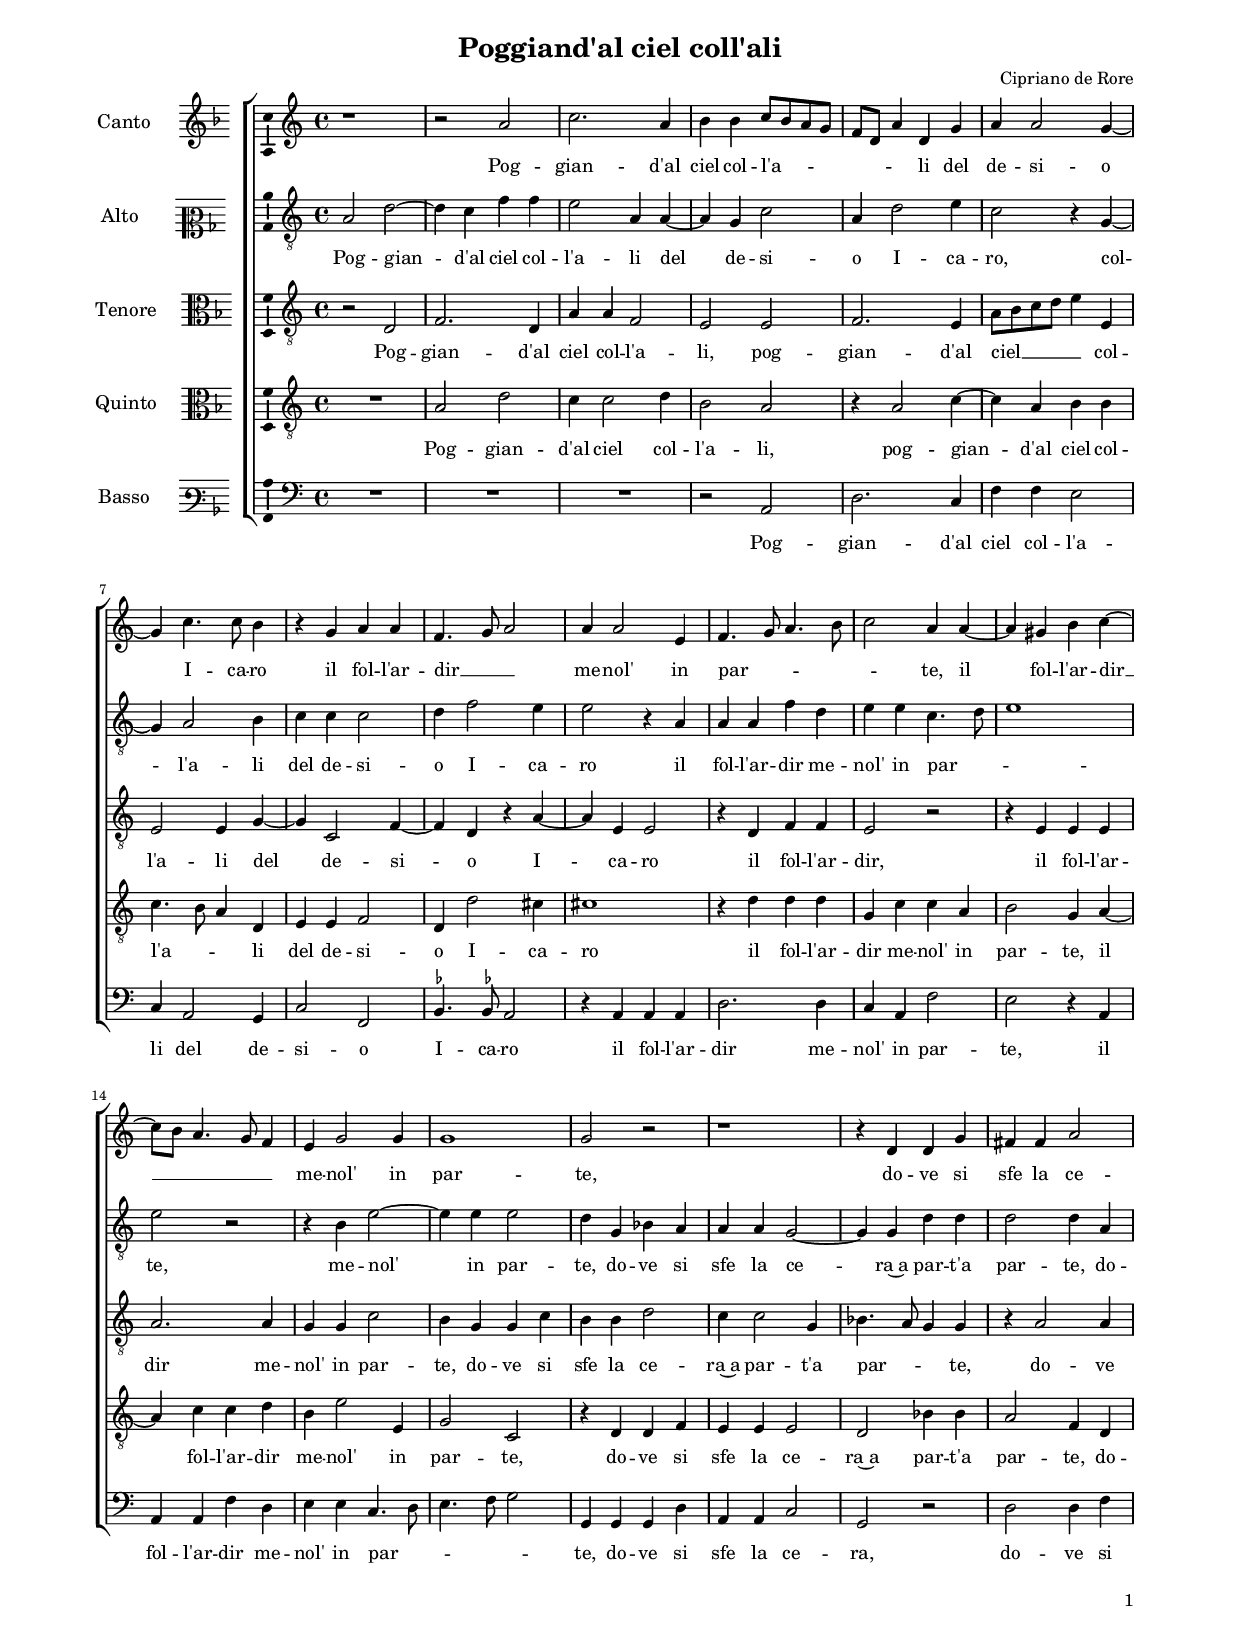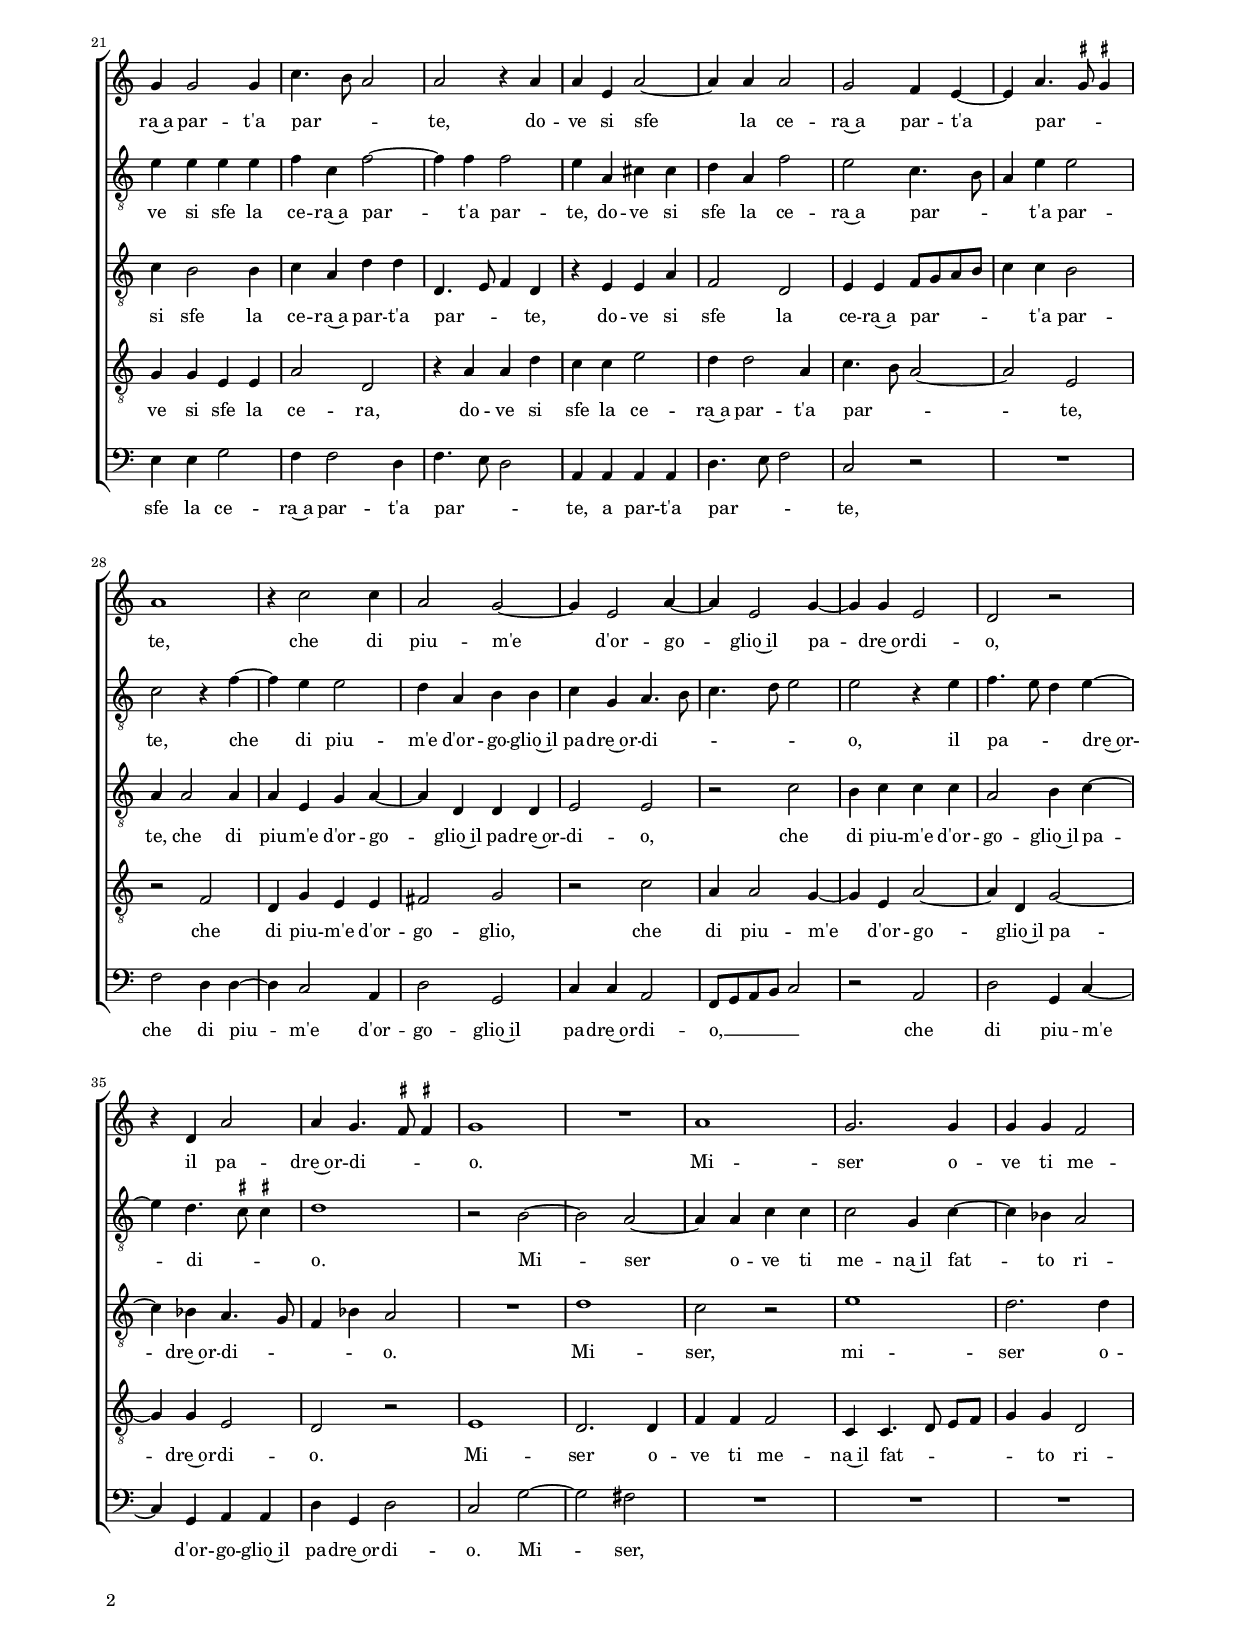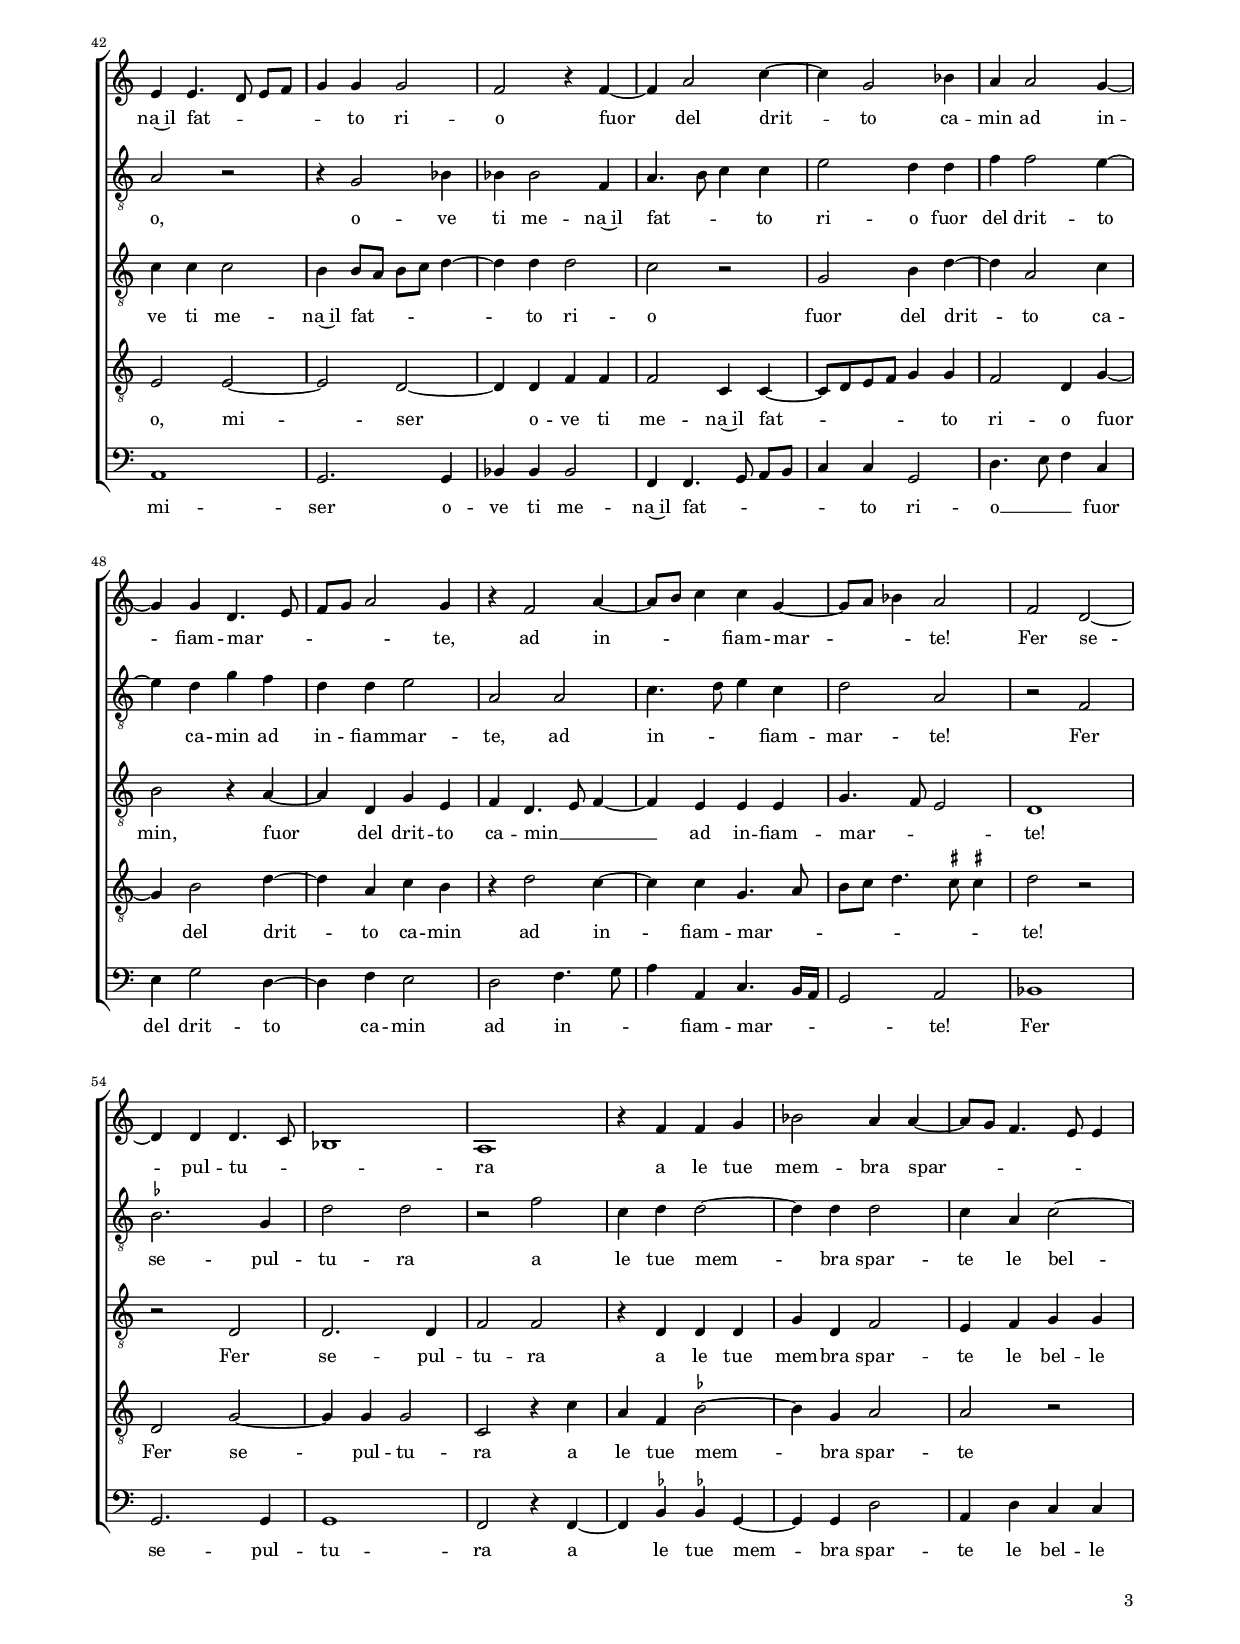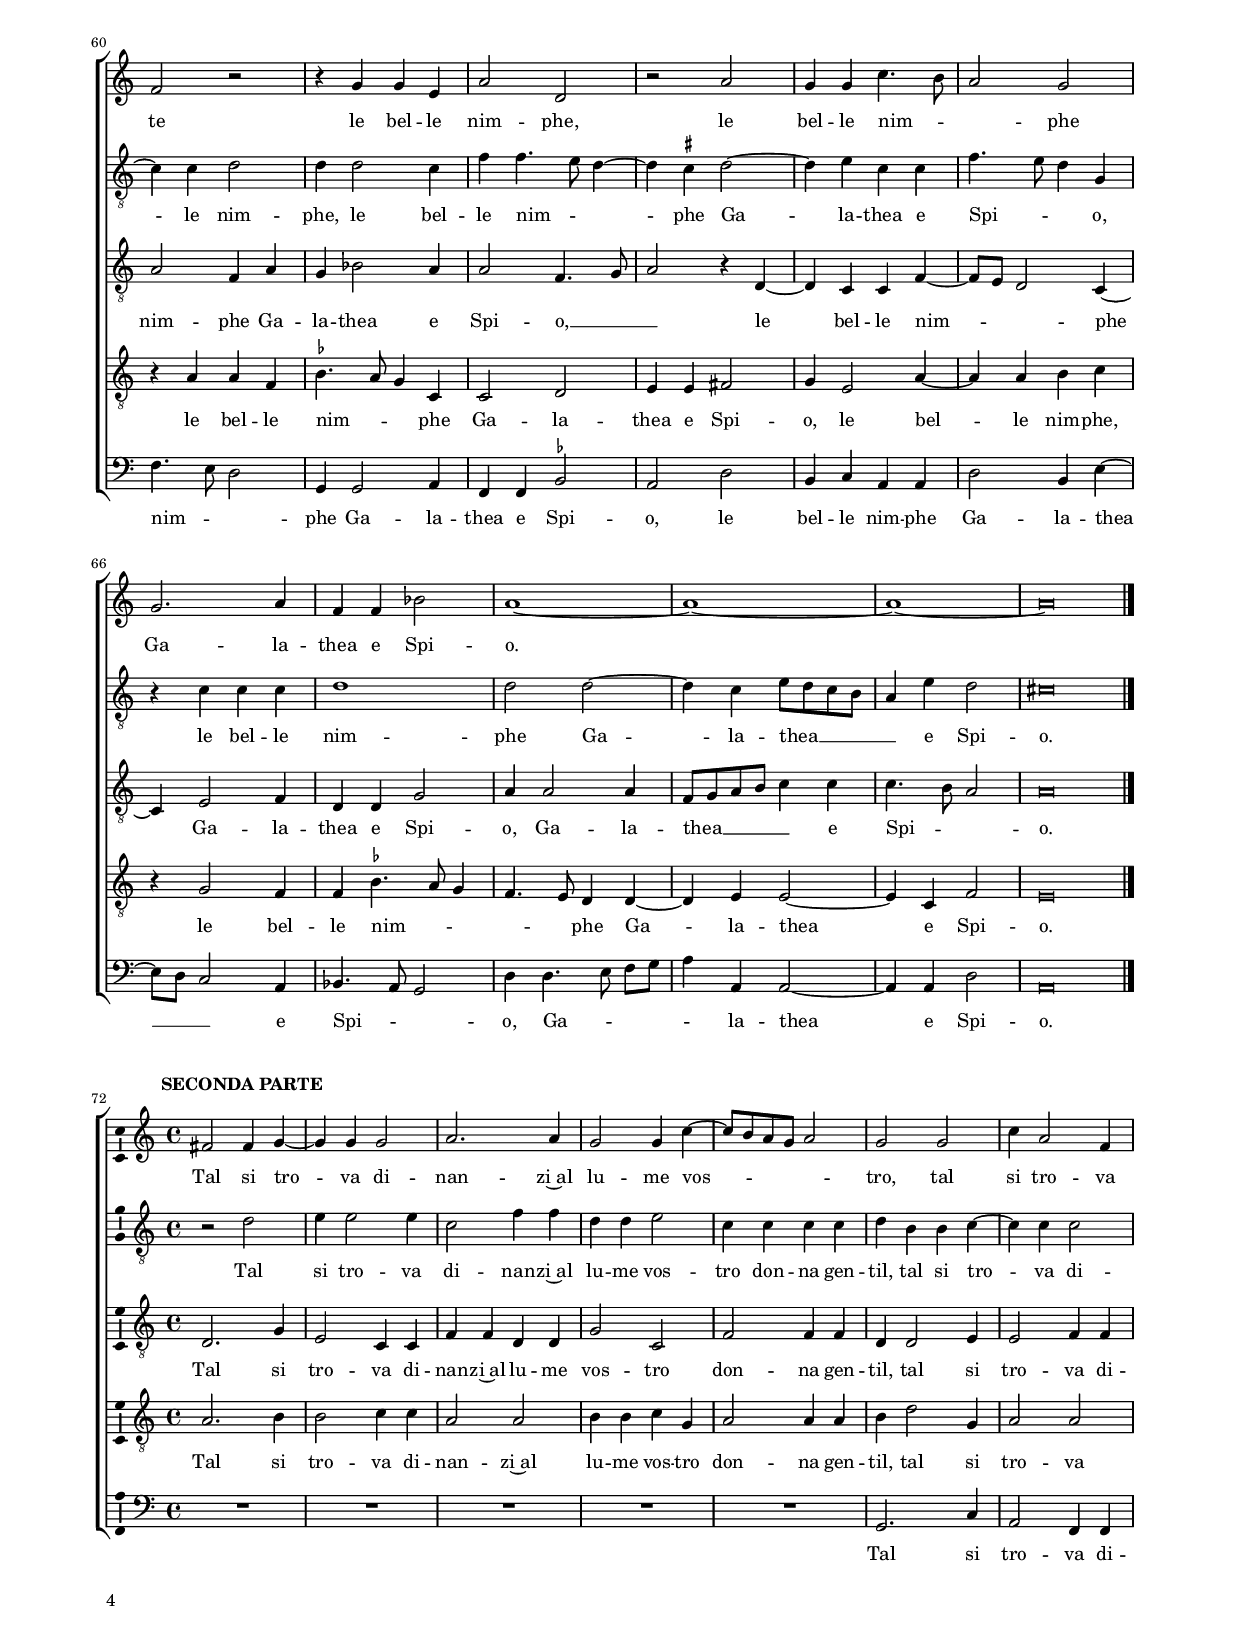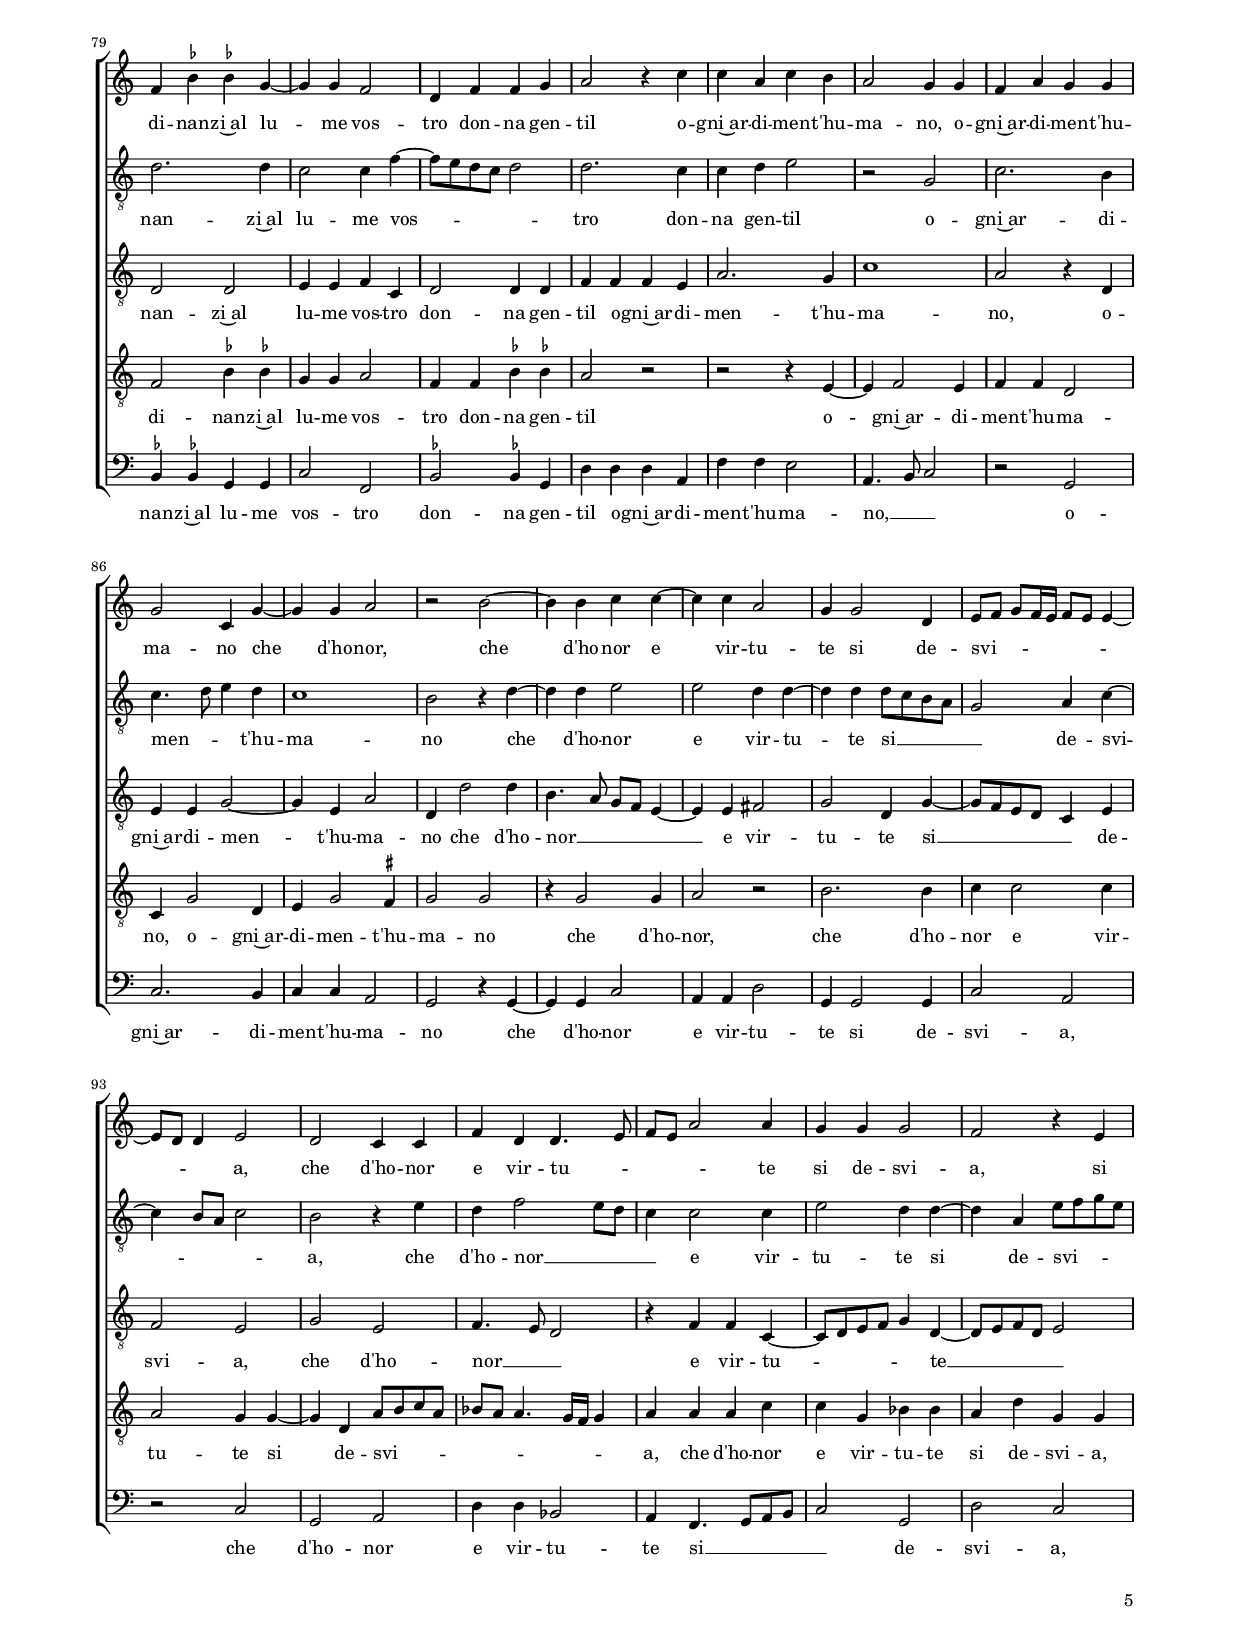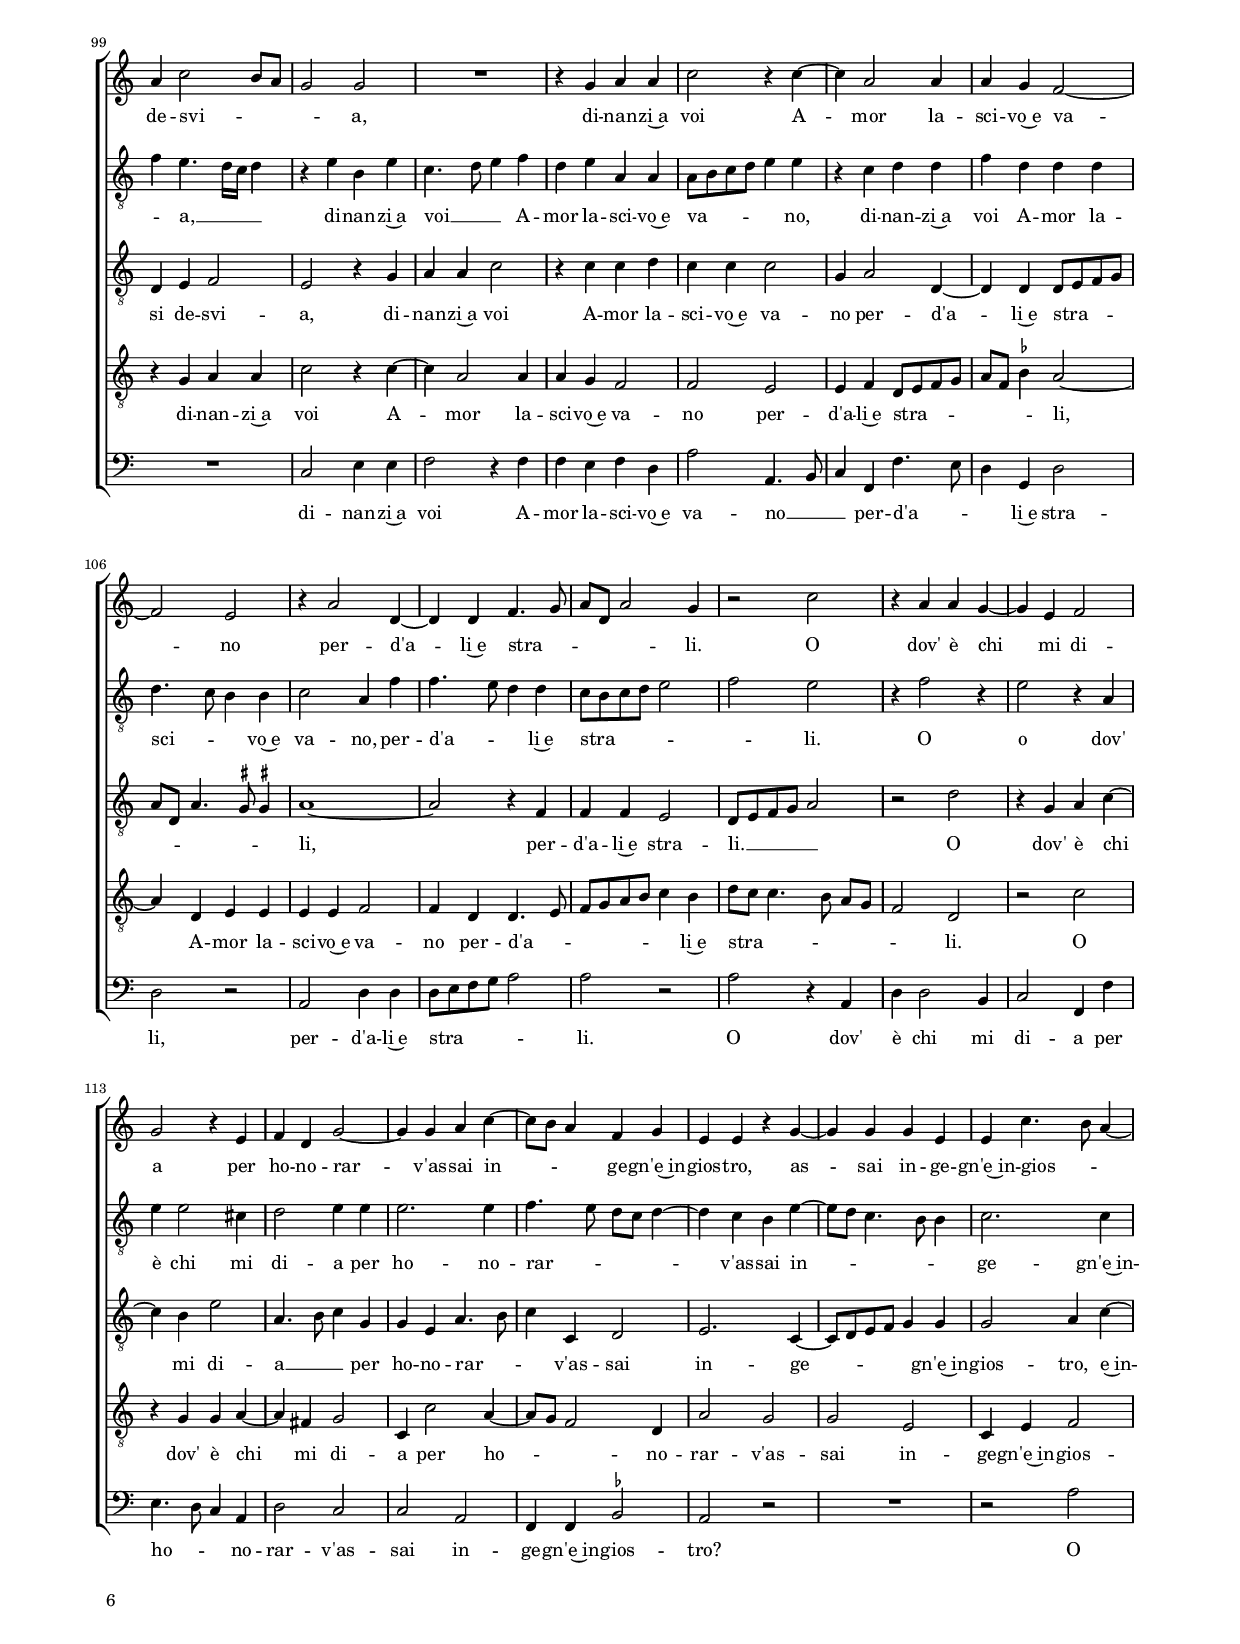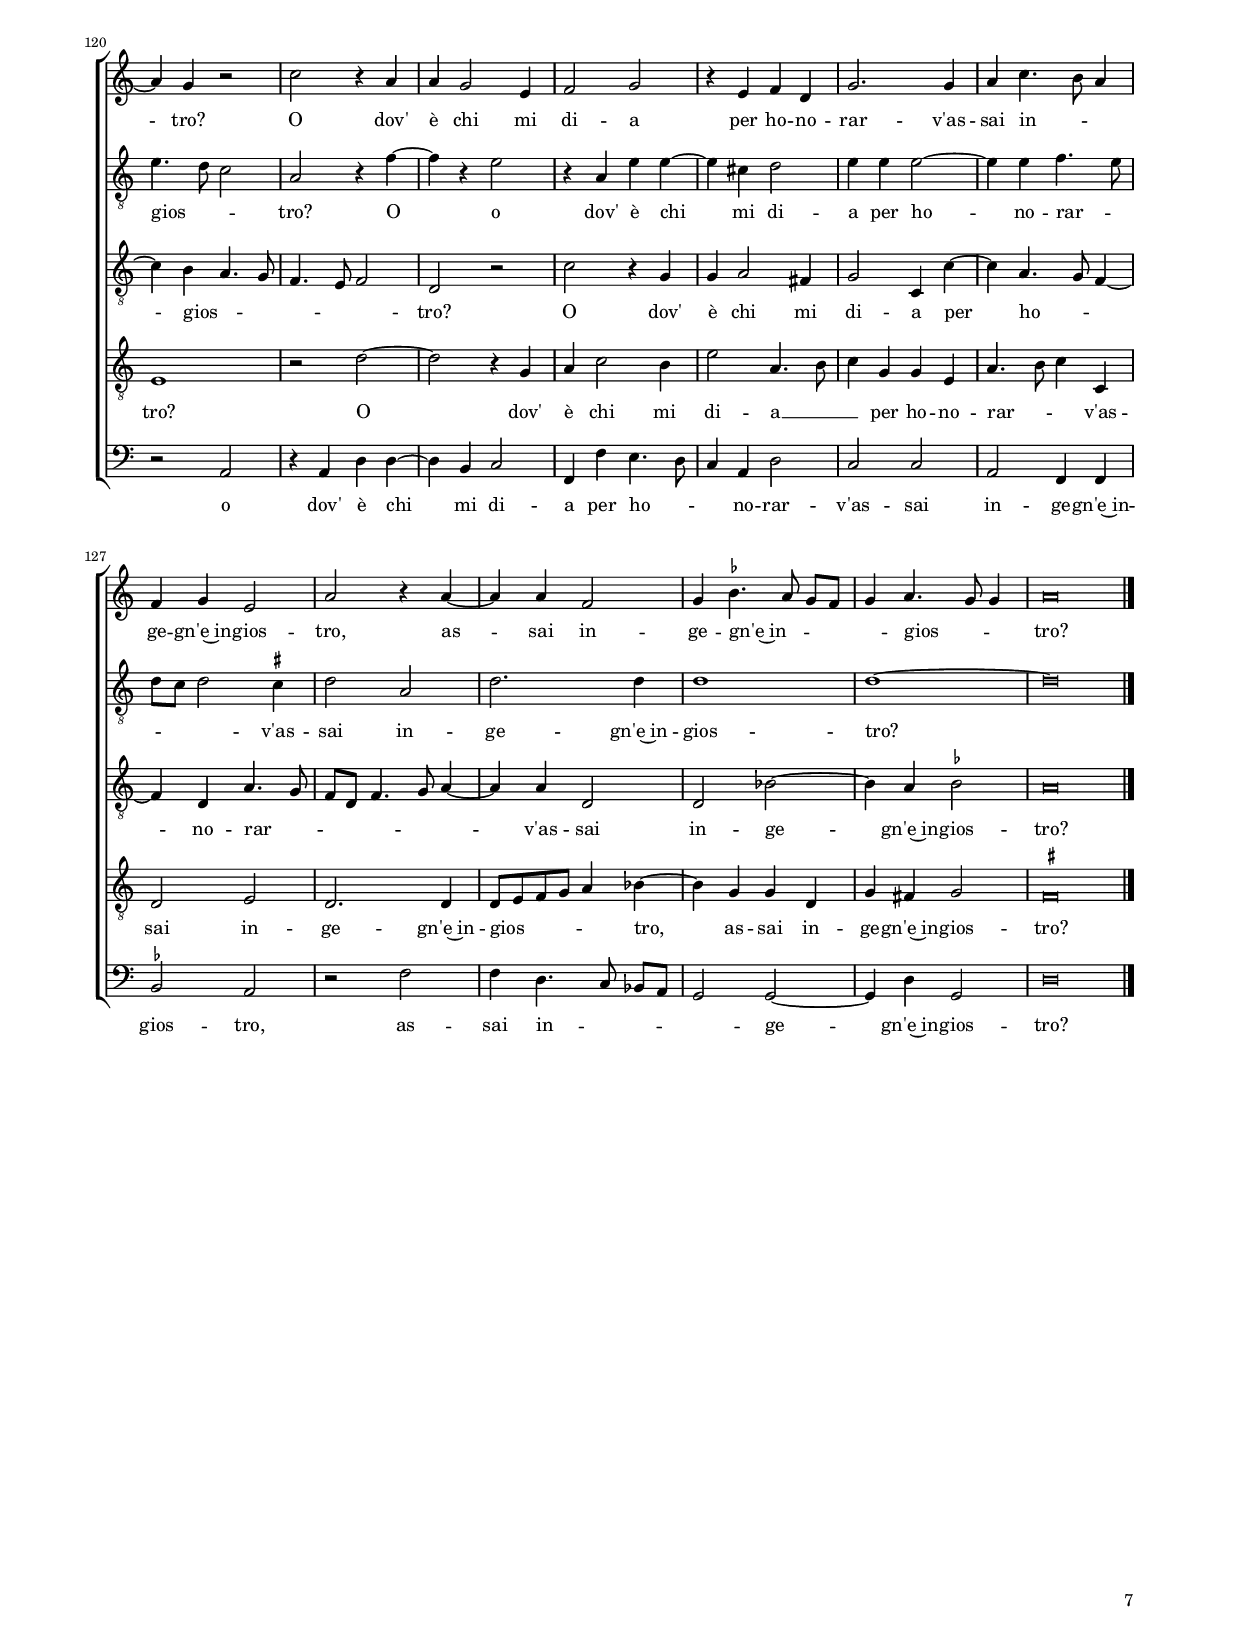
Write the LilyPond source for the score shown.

\header
{
  title="Poggiand'al ciel coll'ali"
  composer="Cipriano de Rore"
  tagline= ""
}

\version "2.24.3"
\language deutsch
#(set-global-staff-size 15)
% #(set-default-paper-size "letter")
#(ly:set-option 'point-and-click #f)

	
	ficta = { \once \set suggestAccidentals = ##t }
	
	forget = #(define-music-function (music) (ly:music?) #{
		\accidentalStyle forget
		$music
		\accidentalStyle default
		#})
	

\paper
	{
	top-margin = 1.8 \cm
	bottom-margin = 1.2 \cm
	left-margin = 1.8 \cm
	right-margin = 1.8 \cm
	ragged-bottom = ##f
	ragged-last-bottom = ##t
	print-page-number = ##f
	score-system-spacing = #'((basic-distance . 16) (minimum-distance . 14) (padding . 5) (strechability . 150))
	system-system-spacing = #'((basic-distance . 16) (minimum-distance . 14) (padding . 5) (strechability . 150))
	oddFooterMarkup=\markup   \fill-line { "" \fromproperty #'page:page-number-string }
	evenFooterMarkup=\markup  \fill-line { \fromproperty #'page:page-number-string "" }
	last-bottom-spacing = #'((basic-distance . 12) (minimum-distance . 7) (padding . 4))
%	systems-per-page = 3
%	page-count = 6
%	min-systems-per-page = 3
	}

global = {
	\key f \major
	\time 4/4
	\set Score.tempoHideNote = ##t
	\tempo 4 = 100
	\skip 1*70 \set Score.measureLength = #(ly:make-moment 2/1)
	\skip 1*2 \bar "|."
	}
	

incipitcantus = \markup { \score {
	{
	\set Staff.instrumentName = \markup { \fontsize #1 "Canto" }
	\key f \major
	\clef violin
	s4 \bar ""
	}
	\layout  {
	raggedright = ##t
	indent = 1.8 \cm
	line-width = 2.5 \cm
	\context { \Staff \remove Time_signature_engraver }
	\override Staff.Clef.Y-extent = #'(0 . 0)
	}} \hspace #1 }


incipitaltus = \markup { \score {
	{
	\set Staff.instrumentName = \markup { \fontsize #1 "Alto" }
	\key f \major
	\clef mezzosoprano
	s4 \bar ""
	}
	\layout  {
	raggedright = ##t
	indent = 1.8 \cm
	line-width = 2.5 \cm
	\context { \Staff \remove Time_signature_engraver }
	\override Staff.Clef.Y-extent = #'(0 . 0)
	}} \hspace #1 }


incipittenor = \markup { \score {
	{
	\set Staff.instrumentName = \markup { \fontsize #1 "Tenore" }
	\key f \major
	\clef alto
	s4 \bar ""
	}
	\layout  {
	raggedright = ##t
	indent = 1.8 \cm
	line-width = 2.5 \cm
	\context { \Staff \remove Time_signature_engraver }
	\override Staff.Clef.Y-extent = #'(0 . 0)
	}} \hspace #1 }


incipitquintus = \markup { \score {
	{
	\set Staff.instrumentName = \markup { \fontsize #1 "Quinto" }
	\key f \major
	\clef alto
	s4 \bar ""
	}
	\layout  {
	raggedright = ##t
	indent = 1.8 \cm
	line-width = 2.5 \cm
	\context { \Staff \remove Time_signature_engraver }
	\override Staff.Clef.Y-extent = #'(0 . 0)
	}} \hspace #1 }


incipitbassus = \markup { \score {
	{
	\set Staff.instrumentName = \markup { \fontsize #1 "Basso" }
	\key f \major
	\clef varbaritone
	s4 \bar ""
	}
	\layout  {
	raggedright = ##t
	indent = 1.8 \cm
	line-width = 2.5 \cm
	\context { \Staff \remove Time_signature_engraver }
	\override Staff.Clef.Y-extent = #'(0 . 0)
	}} \hspace #1 }


cantus =  \relative c''
	{
	r1 
	r2 d
	f2. d4
	e4 e f8 e d c
%5
	b8 g d'4 g, c |
	d4 d2 c4~
	c4 f4. f8 e4
	r4 c d d
	b4. c8 d2
%10
	d4 d2 a4 |
	b4. c8 d4. e8
	f2 d4 d~
	d4 cis e f4~ 
	f8 e8 d4. c8 b4
%15
	a4 c2 c4 |
	c1
	c2 r
	r1
	r4 g g c 
%20
	h4 h d2 |
	c4 c2 c4 
	f4. e8 d2
	d2 r4 d 
	d4 a d2~
%25
	d4 d d2 |
	c2 b4 a~
	a4 d4. \ficta cis8 \ficta cis!4
	d1
	r4 f2 f4
%30
	d2 c~ |
	c4 a2 d4~ 
	d4 a2 c4~
	c4 c a2
	g2 r
%35
	r4 g d'2 |
	d4 c4. \ficta h8 \ficta h!4
	c1 
	R1
	d1 
%40
	c2. c4 |
	c4 c b2
	a4 a4. g8 a[ b]
	c4 c c2
	b2 r4 b~
%45
	b4 d2 f4~ |
	f4 c2 es4
	d4 d2 c4~ 
	c4 c4 g4. a8
	b8 c d2 c4
%50
	r4 b2 d4~ |
	d8 e f4 f c4~ 
	c8 d8 es4 d2
	b2 g2~ 
	g4 g4 g4. f8
%55
	es1 |
	d1
	r4 b' b c 
	es2 d4 d~
	d8 c b4. a8 a4
%60
	b2 r |
	r4 c c a
	d2 g,
	r2 d'
	c4 c f4. e8
%65
	d2 c |
	c2. d4
	b4 b es2
	d1~
	d1~
%70
	d1~
	d\breve |
	}


altus =  \relative c'
	{
	d2 g~
	g4 f b b
	a2 d,4 d~
	d4 c f2
%5
	d4 g2 a4 |
	f2 r4 c~
	c4 d2 e4
	f4 f f2
	g4 b2 a4
%10
	a2 r4 d, |
	d4 d b' g
	a4 a f4. g8
	a1
	a2 r
%15
	r4 e a2~ |
	a4 a a2
	g4 c, es d
	d4 d c2~
	c4 c g' g
%20
	g2 g4 d |
	a'4 a a a
	b4 f b2~
	b4 b b2
	a4 d, fis fis
%25
	g4 d b'2 |
	a2 f4. e8
	d4 a' a2
	f2 r4 b~
	b4 a a2
%30
	g4 d e e |
	f4 c d4. e8
	f4. g8 a2
	a2 r4 a
	b4. a8 g4 a~
%35
	a4 g4. \ficta fis8 \ficta fis!4 |
	g1
	r2 e~
	e2 d~
	d4 d f f
%40
	f2 c4 f~ |
	f4 es d2
	d2 r
	r4 c2 es4
	es4 es2 b4
%45
	d4. e8 f4 f |
	a2 g4 g
	b4 b2 a4~
	a4 g c b
	g4 g a2
%50
	d,2 d |
	f4. g8 a4 f
	g2 d
	r2 b
	\ficta es2. c4
%55
	g'2 g |
	r2 b
	f4 g g2~
	g4 g g2
	f4 d f2~
%60
	f4 f g2 |
	g4 g2 f4
	b4 b4. a8 g4~
	g4 \ficta fis g2~
	g4 a f f
%65
	b4. a8 g4 c, |
	r4 f f f
	g1
	g2 g~
	g4 f a8 g f e
%70
	d4 a' g2 |
	fis\breve |
	}


tenor =  \relative c'
	{
	r2 g
	b2. g4
	d'4 d b2
	a2 a
%5
	b2. a4 |
	d8 e f g a4 a,
	a2 a4 c~
	c4 f,2 b4~
	b4 g r d'~
%10
	d4 a a2 |
	r4 g b b
	a2 r
	r4 a a a
	d2. d4
%15
	c4 c f2 |
	e4 c c f
	e4 e g2
	f4 f2 c4
	es4. d8 c4 c
%20
	r4 d2 d4 |
	f4 e2 e4
	f4 d g g
	g,4. a8 b4 g
	r4 a a d
%25
	b2 g |
	a4 a b8 c d e
	f4 f e2
	d4 d2 d4
	d4 a c d~
%30
	d4 g, g g |
	a2 a
	r2 f'
	e4 f f f
	d2 e4 f~
%35
	f4 es d4. c8 |
	b4 es d2
	R1
	g1
	f2 r
%40
	a1 |
	g2. g4
	f4 f f2
	e4 e8 d e f g4~
	g4 g g2
%45
	f2 r |
	c2 e4 g~
	g4 d2 f4
	e2 r4 d~
	d4 g, c a
%50
	b4 g4. a8 b4~ |
	b4 a a a
	c4. b8 a2
	g1
	r2 g
%55
	g2. g4 |
	b2 b
	r4 g g g
	c4 g b2
	a4 b c c
%60
	d2 b4 d |
	c4 es2 d4
	d2  b4. c8
	d2 r4 g,~
	g4 f f b~
%65
	b8 a g2 f4~  |
	f4 a2 b4
	g4 g c2
	d4 d2 d4
	b8 c d e f4 f
%70
	f4. e8 d2 |
	d\breve |
	}


quintus  =  \relative c'
	{
	R1
	d2 g2
	f4 f2 g4
	e2 d2
%5
	r4 d2 f4~
	f4 d4 e4 e |
	f4. e8 d4 g,
	a4 a b2
	g4 g'2 fis4
%10
	fis1
	r4 g g4 g |
	c,4 f f4 d
	e2 c4 d~ 
	d4 f4 f4 g
%15
	e4 a2 a,4
	c2 f,2 |
	r4 g g4 b
	a4 a a2
	g2 es'4 es
%20
	d2 b4 g
	c4 c a4 a |
	d2 g,2
	r4 d' d4 g
	f4 f a2
%25
	g4 g2 d4
	f4. e8 d2~ |
	d2 a2
	r2 b2
	g4 c a4 a
%30
	h2 c |
	r2 f |
	d4 d2 c4~
	c4 a4 d2~
	d4 g,4 c2~
%35
	c4 c4 a2
	g2 r |
	a1
	g2. g4
	b4 b b2
%40
	f4 f4. g8 a[ b]
	c4 c g2 |
	a2 a2~
	a2 g~ 
	g4 g4 b4 b
%45
	b2 f4 f~
	f8 g a b c4 c |
	b2 g4 c~ 
	c4 e2 g4~ 
	g4 d4 f4 e
%50	
	r4 g2 f4~	
	f4 f4 c4. d8 |
	e8 f g4. \ficta fis8 \ficta fis!4
	g2 r2
	g,2 c2~
%55
	c4 c4 c2
	f,2 r4 f' |
	d4 b \ficta es2~
	\ficta es4 c4 d2
	d2 r
%60
	r4 d d4 b
	\ficta es4. d8 c4 f, |
	f2 g2
	a4 a h2
	c4 a2 d4~
%65
	d4 d e f |
	r4 c2 b4 |
	b4 \ficta es4. d8 c4
	b4. a8 g4 g~ 
	g4 a4 a2~
%70
	a4 f4 b2
	a\breve |
	}


bassus  =  \relative c
	{
	R1
	R1
	R1
	r2 d
%5
	g2. f4 |
	b4 b a2
	f4 d2 c4
	f2 b,
	\ficta es4. \ficta es!8 d2
%10
	r4 d d d |
	g2. g4
	f4 d b'2
	a2 r4 d,
	d4 d b' g
%15
	a4 a f4. g8 |
	a4. b8 c2
	c,4 c c g'
	d4 d f2
	c2 r
%20
	g'2 g4 b |
	a4 a c2
	b4 b2 g4
	b4. a8 g2
	d4 d d d
%25
	g4. a8 b2 |
	f2 r
	R1
	b2 g4 g~
	g4 f2 d4
%30
	g2 c, |
	f4 f d2
	b8 c d e f2
	r2 d
	g2 c,4 f~
%35
	f4 c d d |
	g4 c, g'2
	f2 c'~
	c2 h 
	R1
%40
	R1 |
	R1
	d,1
	c2. c4
	es4 es es2
%45
	b4 b4. c8 d[ e] |
	f4 f c2
	g'4. a8 b4 f
	a4 c2 g4~
	g4 b a2
%50
	g2 b4. c8 |
	d4 d, f4. e16 d
	c2 d
	es1
	c2. c4
%55
	c1 |
	b2 r4 b~
	b4 \ficta es \ficta es! c~
	c4 c g'2
	d4 g f f
%60
	b4. a8 g2 |
	c,4 c2 d4
	b4 b \ficta es2
	d2 g
	e4 f d d
%65
	g2 e4 a~ |
	a8 g f2 d4
	es4. d8 c2
	g'4 g4. a8 b[ c]
	d4 d, d2~
%70
	d4 d g2 |
	d\breve |
	}


lyricscantus = \lyricmode {
	Pog -- gian -- d'al ciel col -- l'a -- _ _ _ _ _ _ li del de -- si -- o
	I -- ca -- ro il fol -- l'ar -- dir __ _ _ me -- nol' in par -- _ _ _ _ te,
	il fol -- l'ar -- dir __ _ _ _ _ me -- nol' in par -- te,
	do -- ve si sfe la ce -- ra~a par -- t'a par -- _ _ te,
	do -- ve si sfe la ce -- ra~a par -- t'a par -- _ _ te,
	che di piu -- m'e d'or -- go -- glio~il pa -- dre~or -- di -- o,
	il pa -- dre~or -- di -- _ _ o.
	Mi -- ser o -- ve ti me -- na~il fat -- _ _ _ _ to ri -- o
	fuor del drit -- to ca -- min ad in -- fiam -- mar -- _ _ _ _ te,
	ad in -- _ _ fiam -- mar -- _ _ te!
	Fer se -- pul -- tu -- _ _ ra a le tue mem -- bra spar -- _ _ _ _ te
	le bel -- le nim -- phe,
	le bel -- le nim -- _ _ phe Ga -- la -- thea e Spi -- o.
	}


lyricsaltus = \lyricmode {
	Pog -- gian -- d'al ciel col -- l'a -- li del de -- si -- o
	I -- ca -- ro,
	col -- l'a -- li del de -- si -- o I -- ca -- ro
	il fol -- l'ar -- dir me -- nol' in par -- _ _ te,
	me -- nol' in par -- te,
	do -- ve si sfe la ce -- ra~a par -- t'a par -- te,
	do -- ve si sfe la ce -- ra~a par -- t'a par -- te,
	do -- ve si sfe la ce -- ra~a par -- _ _ t'a par -- te,
	che di piu -- m'e d'or -- go -- glio~il pa -- dre~or -- di -- _ _ _ _ o,
	il pa -- _ _ dre~or -- di -- _ _ o.
	Mi -- ser o -- ve ti me -- na~il fat -- to ri -- o,
	o -- ve ti me -- na~il fat -- _ _ to ri -- o
	fuor del drit -- to ca -- min ad in -- fiam -- mar -- te,
	ad in -- _ _ fiam -- mar -- te!
	Fer se -- pul -- tu -- ra a le tue mem -- bra spar -- te
	le bel -- le nim -- phe,
	le bel -- le nim -- _ _ phe Ga -- la -- thea e Spi -- _ _ o,
	le bel -- le nim -- phe Ga -- la -- thea __ _ _ _ _ e Spi -- o.
	}


lyricstenor = \lyricmode {
	Pog -- gian -- d'al ciel col -- l'a -- li,
	pog -- gian -- d'al ciel __ _ _ _ _ col -- l'a -- li del de -- si -- o
	I -- ca -- ro il fol -- l'ar -- dir,
	il fol -- l'ar -- dir me -- nol' in par -- te,
	do -- ve si sfe la ce -- ra~a par -- t'a par -- _ _ te,
	do -- ve si sfe la ce -- ra~a par -- t'a par -- _ _ te,
	do -- ve si sfe la ce -- ra~a par -- _ _ _ _ t'a par -- te,
	che di piu -- m'e d'or -- go -- glio~il pa -- dre~or -- di -- o,
	che di piu -- m'e d'or -- go -- glio~il pa -- dre~or -- di -- _ _ _ o.
	Mi -- ser,
	mi -- ser o -- ve ti me -- na~il fat -- _ _ _ _ to ri -- o
	fuor del drit -- to ca -- min,
	fuor del drit -- to ca -- min __ _ _
	ad in -- fiam -- mar -- _ _ te!
	Fer se -- pul -- tu -- ra a le tue mem -- bra spar -- te
	le bel -- le nim -- phe Ga -- la -- thea e Spi -- o, __ _ _
	le bel -- le nim -- _ _ phe Ga -- la -- thea e Spi -- o,
	Ga -- la -- thea __ _ _ _ _ e Spi -- _ _ o.
	}


lyricsquintus = \lyricmode {
	Pog -- gian -- d'al ciel col -- l'a -- li,
	pog -- gian -- d'al ciel col -- l'a -- _ _ li del de -- si -- o
	I -- ca -- ro il fol -- l'ar -- dir me -- nol' in par -- te,
	il fol -- l'ar -- dir me -- nol' in par -- te,
	do -- ve si sfe la ce -- ra~a par -- t'a par -- te,
	do -- ve si sfe la ce -- ra,
	do -- ve si sfe la ce -- ra~a par -- t'a par -- _ _ te,
	che di piu -- m'e d'or -- go -- glio,
	che di piu -- m'e d'or -- go -- glio~il pa -- dre~or -- di -- o.
	Mi -- ser o -- ve ti me -- na~il fat -- _ _ _ _ to ri -- o,
	mi -- ser o -- ve ti me -- na~il fat -- _ _ _ _ to ri -- o
	fuor del drit -- to ca -- min ad in -- fiam -- mar -- _ _ _ _ _ _ te!
	Fer se -- pul -- tu -- ra a le tue mem -- bra spar -- te
	le bel -- le nim -- _ _ phe Ga -- la -- thea e Spi -- o,
	le bel -- le nim -- phe,
	le bel -- le nim -- _ _ _ _ phe Ga -- la -- thea e Spi -- o.
	}


lyricsbassus = \lyricmode {
	Pog -- gian -- d'al ciel col -- l'a -- li del de -- si -- o
	I -- ca -- ro il fol -- l'ar -- dir me -- nol' in par -- te,
	il fol -- l'ar -- dir me -- nol' in par -- _ _ _ _ te,
	do -- ve si sfe la ce -- ra,
	do -- ve si sfe la ce -- ra~a par -- t'a par -- _ _ te,
	a par -- t'a par -- _ _ te,
	che di piu -- m'e d'or -- go -- glio~il pa -- dre~or -- di -- o, __ _ _ _ _
	che di piu -- m'e d'or -- go -- glio~il pa -- dre~or -- di -- o.
	Mi -- ser,
	mi -- ser o -- ve ti me -- na~il fat -- _ _ _ _ to ri -- o __ _ _
	fuor del drit -- to ca -- min ad in -- _ _ fiam -- mar -- _ _ _ te!
	Fer se -- pul -- tu -- ra a le tue mem -- bra spar -- te
	le bel -- le nim -- _ _ phe Ga -- la -- thea e Spi -- o,
	le bel -- le nim -- phe Ga -- la -- thea __ _ _ e Spi -- _ _ o,
	Ga -- _ _ _ _ la -- thea e Spi -- o.
	}


\score
{  
	\transpose f c {
	\new ChoirStaff \with { \override StaffGrouper.staff-staff-spacing.basic-distance = #12 }
	<<

	\new Staff << \global
	\new Voice="v1" {
		\set Staff.instrumentName=\incipitcantus
		\set Staff.midiInstrument = "reed organ"
		\clef violin
		\cantus }
	\new Lyrics \lyricsto "v1" {\lyricscantus }
	>>


	\new Staff << \global
	\new Voice="v2" {
		\set Staff.instrumentName=\incipitaltus
		\set Staff.midiInstrument = "reed organ"
		\clef "G_8" % violin
		\altus}
	\new Lyrics \lyricsto "v2" {\lyricsaltus }
	>>


	\new Staff << \global
	\new Voice="v3" {
		\set Staff.instrumentName=\incipittenor
		\set Staff.midiInstrument = "reed organ"
		\clef "G_8"
		\tenor }
	\new Lyrics \lyricsto "v3" {\lyricstenor }
	>>


	\new Staff << \global
	\new Voice="v5" {
		\set Staff.instrumentName=\incipitquintus
		\set Staff.midiInstrument = "reed organ"
	\clef "G_8"
		\quintus}
	\new Lyrics \lyricsto "v5" {\lyricsquintus }
	>>


	\new Staff << \global
	\new Voice="v4" {
		\set Staff.instrumentName=\incipitbassus
		\set Staff.midiInstrument = "reed organ"
		\clef bass
		\bassus }
	\new Lyrics \lyricsto "v4" {\lyricsbassus}
	>>

	>>
	} % transpose

	\layout
	{
	indent = 2.5 \cm
	\context { \Staff \override TimeSignature.break-visibility = #end-of-line-invisible }
	\context { \Lyrics \override VerticalAxisGroup.nonstaff-relatedstaff-spacing.padding = #1.4 }
	\context { \Staff \consists Ambitus_engraver }
	\context { \Score \override BarNumber.padding = #2 }
	\context { \Voice \override NoteHead.style = #'baroque }
	}


\midi
	{
	}

}

%%%%%%%%%%%%%%%%%%%%  SECUNDA PARS %%%%%%%%%%%%%%%%%%%%


global = {
	\key f \major
	\time 4/4
	\set Score.tempoHideNote = ##t
	\tempo 4 = 100
	\set Score.currentBarNumber = #72
	\skip 1*60 \set Score.measureLength = #(ly:make-moment 2/1)
	\skip 1*2 \bar "|."
	}


cantus =  \relative c''
	{
	h2 h4 c~  
	c4 c c2
	d2. d4
	c2 c4 f~
%5
	f8 e d c d2 |
	c2 c
	f4 d2 b4
	b4 \ficta es \ficta es! c~
	c4 c b2
%10
	g4 b b c |
	d2 r4 f
	f4 d f e
	d2 c4 c
	b4 d c c
%15
	c2 f,4 c'~ |
	c4 c d2
	r2 e~
	e4 e f f~
	f4 f d2
%20
	c4 c2 g4 |
	a8 b c b16 a b8[ a] a4~
	a8 g g4 a2
	g2 f4 f
	b4 g g4. a8
%25
	b8 a d2 d4 |
	c4 c c2
	b2 r4 a
	d4 f2 e8 d
	c2 c
%30
	R1 |
	r4 c d d
	f2 r4 f~
	f4 d2 d4
	d4 c b2~
%35
	b2 a |
	r4 d2 g,4~
	g4 g b4. c8
	d8 g, d'2 c4
	r2 f
%40
	r4 d d c~ |
	c4 a b2
	c2 r4 a
	b4 g c2~
	c4 c d f~
%45
	f8 e d4 b c |
	a4 a r c~
	c4 c c a
	a4 f'4. e8 d4~
	d4 c r2
%50
	f2 r4 d |
	d4 c2 a4
	b2 c
	r4 a b g
	c2. c4
%55
	d4 f4. e8 d4 |
	b4 c a2
	d2 r4 d~
	d4 d b2
	c4 \ficta es4. d8 c[ b]
%60
	c4 d4. c8 c4 |
	d\breve |
	}


altus =  \relative c'
	{
	r2 g'
	a4 a2 a4
	f2 b4 b
	g4 g a2
%5
	f4 f f f |
	g4 e e f~
	f4 f f2
	g2. g4
	f2 f4 b~
%10
	b8 a g f g2 |
	g2. f4
	f4 g a2
	r2 c,
	f2. e4
%15
	f4. g8 a4 g |
	f1
	e2 r4 g~
	g4 g a2
	a2 g4 g~
%20
	g4 g g8 f e d |
	c2 d4 f~
	f4 e8 d f2
	e2 r4 a
	g4 b2 a8 g
%25
	f4 f2 f4 |
	a2 g4 g~
	g4 d a'8 b c a
	b4 a4. g16 f g4
	r4 a e a
%30
	f4. g8 a4 b |
	g4 a d, d
	d8 e f g a4 a
	r4 f g g
	b4 g g g
%35
	g4. f8 e4 e |
	f2 d4 b'
	b4. a8 g4 g
	f8 e f g a2
	b2 a
%40
	r4 b2 r4 |
	a2 r4 d,
	a'4 a2 fis4
	g2 a4 a
	a2. a4
%45
	b4. a8 g f g4~ |
	g4 f e a~
	a8 g f4. e8 e4
	f2. f4
	a4. g8 f2
%50
	d2 r4 b'~ |
	b4 r a2
	r4 d, a' a~
	a4 fis g2
	a4 a a2~
%55
	a4 a b4. a8 |
	g8 f g2 \ficta fis4
	g2 d
	g2. g4
	g1
%60
	g1~
	g\breve |
	}


tenor =  \relative c'
	{
	g2. c4
	a2 f4 f
	b4 b g g
	c2 f,
%5
	b2 b4 b |
	g4 g2 a4
	a2 b4 b
	g2 g
	a4 a b f
%10
	g2 g4 g |
	b4 b b a
	d2. c4
	f1
	d2 r4 g,
%15
	a4 a c2~ |
	c4 a d2
	g,4 g'2 g4
	e4. d8 c b a4~
	a4 a h2
%20
	c2 g4 c~ |
	c8 b a g f4 a
	b2 a
	c2 a
	b4. a8 g2
%25
	r4 b b f~ |
	f8 g a b c4 g~
	g8 a b g a2
	g4 a b2
	a2 r4 c
%30
	d4 d f2 |
	r4 f f g
	f4 f f2
	c4 d2 g,4~
	g4 g g8 a b c
%35
	d8 g, d'4. \ficta cis8 \ficta cis!4 |
	d1~
	d2 r4 b
	b4 b a2
	g8 a b c d2
%40
	r2 g |
	r4 c, d f~
	f4 e a2
	d,4. e8 f4 c
	c4 a d4. e8
%45
	f4 f, g2 |
	a2. f4~
	f8 g a b c4 c
	c2 d4 f~
	f4 e d4. c8
%50
	b4. a8 b2 |
	g2 r
	f'2 r4 c
	c4 d2 h4
	c2 f,4 f'~
%55
	f4 d4. c8 b4~ |
	b4 g d'4. c8
	b8 g b4. c8 d4~
	d4 d g,2
	g2 es'~
%60
	es4 d \ficta es!2 |
	d\breve |
	}


quintus  =  \relative c'
	{
	d2. e4
	e2 f4 f
	d2 d
	e4 e f c
%5
	d2 d4 d |
	e4 g2 c,4
	d2 d
	b2 \ficta es4 \ficta es!
	c4 c d2
%10
	b4 b \ficta es \ficta es! |
	d2 r
	r2 r4 a~
	a4 b2 a4
	b4 b g2
%15
	f4 c'2 g4 |
	a4 c2 \ficta h4
	c2 c
	r4 c2 c4
	d2 r
%20
	e2. e4 |
	f4 f2 f4
	d2 c4 c~
	c4 g d'8 e f d
	es8 d d4. c16 b c4
%25
	d4 d d f |
	f4 c es es
	d4 g c, c
	r4 c d d
	f2 r4 f~
%30
	f4 d2 d4 |
	d4 c b2
	b2 a
	a4 b g8 a b c
	d8 b \ficta es4 d2~
%35
	d4 g, a a |
	a4 a b2
	b4 g g4. a8
	b8 c d e f4 e
	g8 f f4. e8 d[ c]
%40
	b2 g |
	r2 f'
	r4 c c d~
	d4 h c2
	f,4 f'2 d4~
%45
	d8 c b2 g4 |
	d'2 c
	c2 a
	f4 a b2
	a1
%50
	r2 g'~ |
	g2 r4 c,
	d4 f2 e4
	a2 d,4. e8
	f4 c c a
%55
	d4. e8 f4 f, |
	g2 a
	g2. g4
	g8 a b c d4 es~
	es4 c c g
%60
	c4 h c2 |
	\ficta h\breve |
	}


bassus  =  \relative c
	{
	R1
	R1
	R1
	R1
%5
	R1 |
	c2. f4
	d2 b4 b
	\ficta es4 \ficta es! c c
	f2 b,
%10
	\ficta es2 \ficta es!4 c |
	g'4 g g d
	b'4 b a2
	d,4. e8 f2
	r2 c
%15
	f2. e4 |
	f4 f d2
	c2 r4 c~
	c4 c f2
	d4 d g2
%20
	c,4 c2 c4 |
	f2 d
	r2 f
	c2 d
	g4 g es2
%25
	d4 b4. c8 d e |
	f2 c
	g'2 f
	R1
	f2 a4 a
%30
	b2 r4 b |
	b4 a b g
	d'2 d,4. e8
	f4 b, b'4. a8
	g4 c, g'2
%35
	g2 r |
	d2 g4 g
	g8 a b c d2
	d2 r
	d2 r4 d,
%40
	g4 g2 e4 |
	f2 b,4 b'
	a4. g8 f4 d
	g2 f
	f2 d
%45
	b4 b \ficta es2 |
	d2 r
	R1
	r2 d'
	r2 d,
%50
	r4 d g g~ |
	g4 e f2
	b,4 b' a4. g8
	f4 d g2
	f2 f
%55
	d2 b4 b |
	\ficta es2 d
	r2 b'
	b4 g4. f8 es[ d]
	c2 c~
%60
	c4 g' c,2 |
	g'\breve |
	}


lyricscantus = \lyricmode {
	Tal si tro -- va di -- nan -- zi~al lu -- me vos -- _ _ _ _ tro,
	tal si tro -- va di -- nan -- zi~al lu -- me vos -- tro
	don -- na gen -- til o -- gni~ar -- di -- men -- t'hu -- ma -- no,
	o -- gni~ar -- di -- men -- t'hu -- ma -- no
	che d'ho -- nor,
	che d'ho -- nor e vir -- tu -- te si de -- svi -- _ _ _ _ _ _ _ _ _ a,
	che d'ho -- nor e vir -- tu -- _ _ _ _ te si de -- svi -- a,
	si de -- svi -- _ _ _ a,
	di -- nan -- zi~a voi A -- mor la -- sci -- vo~e va -- no
	per -- d'a -- li~e stra -- _ _ _ _ li.
	O dov' è chi mi di -- a per ho -- no -- rar -- v'as -- sai in -- _ _ ge -- gn'e~in -- gios -- tro,
	as -- sai in -- ge -- gn'e~in -- gios -- _ _ tro?
	O dov' è chi mi di -- a per ho -- no -- rar -- v'as -- sai in -- _ _ ge -- gn'e~in -- gios -- tro,
	as -- sai in -- ge -- gn'e~in -- _ _ _ _ gios -- _ _ tro?
	}


lyricsaltus = \lyricmode {
	Tal si tro -- va di -- nan -- zi~al lu -- me vos -- tro don -- na gen -- til,
	tal si tro -- va di -- nan -- zi~al lu -- me vos -- _ _ _ _ tro
	don -- na gen -- til o -- gni~ar -- di -- men -- _ _ t'hu -- ma -- no
	che d'ho -- nor e vir -- tu -- te si __ _ _ _ _ de -- svi -- _ _ _ a,
	che d'ho -- nor __ _ _ _ e vir -- tu -- te si de -- svi -- _ _ _ _ a, __ _ _ _
	di -- nan -- zi~a voi __ _ _ A -- mor la -- sci -- vo~e va -- _ _ _ _ no,
	di -- nan -- zi~a voi A -- mor la -- sci -- _ _ vo~e va -- no,
	per -- d'a -- _ _ li~e stra -- _ _ _ _ _ li.
	O
	o dov' è chi mi di -- a per ho -- no -- rar -- _ _ _ _ v'as -- sai in -- _ _ _ _ ge -- gn'e~in -- gios -- _ _ tro?
	O 
	o dov' è chi mi di -- a per ho -- no -- rar -- _ _ _ _ v'as -- sai in -- ge -- gn'e~in -- gios -- tro?
	}


lyricstenor = \lyricmode {
	Tal si tro -- va di -- nan -- zi~al lu -- me vos -- tro don -- na gen -- til,
	tal si tro -- va di -- nan -- zi~al lu -- me vos -- tro
	don -- na gen -- til o -- gni~ar -- di -- men -- t'hu -- ma -- no,
	o -- gni~ar -- di -- men -- t'hu -- ma -- no
	che d'ho -- nor __ _ _ _ _ e vir -- tu -- te si __ _ _ _ _ de -- svi -- a,
	che d'ho -- nor __ _ _ e vir -- tu -- _ _ _ _ te __ _ _ _ _ si de -- svi -- a,
	di -- nan -- zi~a voi A -- mor la -- sci -- vo~e va -- no
	per -- d'a -- li~e stra -- _ _ _ _ _ _ _ _ li,
	per -- d'a -- li~e stra -- li. __ _ _ _ _
	O dov' è chi mi di -- a __ _ _ per ho -- no -- rar -- _ _ v'as -- sai 
	in -- ge -- _ _ _ _ gn'e~in -- gios -- tro,
	e~in -- gios -- _ _ _ _ _ tro?
	O dov' è chi mi di -- a per ho -- _ _ no -- rar -- _ _ _ _ _ _ v'as -- sai 
	in -- ge -- gn'e~in -- gios -- tro?
	}


lyricsquintus = \lyricmode {
	Tal si tro -- va di -- nan -- zi~al lu -- me vos -- tro don -- na gen -- til,
	tal si tro -- va di -- nan -- zi~al lu -- me vos -- tro
	don -- na gen -- til o -- gni~ar -- di -- men -- t'hu -- ma -- no,
	o -- gni~ar -- di -- men -- t'hu -- ma -- no
	che d'ho -- nor,
	che d'ho -- nor e vir -- tu -- te si de -- svi -- _ _ _ _ _ _ _ _ _ a,
	che d'ho -- nor e vir -- tu -- te si de -- svi -- a,
	di -- nan -- zi~a voi A -- mor la -- sci -- vo~e va -- no
	per -- d'a -- li~e stra -- _ _ _ _ _ _ li,
	A -- mor la -- sci -- vo~e va -- no
	per -- d'a -- _ _ _ _ _ _ li~e stra -- _ _ _ _ _ _ li.
	O dov' è chi mi di -- a per ho -- _ _ no -- rar -- v'as -- sai in -- ge -- gn'e~in -- gios -- tro?
	O dov' è chi mi di -- a __ _ _ per ho -- no -- rar -- _ _ v'as -- sai 
	in -- ge -- gn'e~in -- gios -- _ _ _ _ tro,
	as -- sai in -- ge -- gn'e~in -- gios -- tro?
	}


lyricsbassus = \lyricmode {
	Tal si tro -- va di -- nan -- zi~al lu -- me vos -- tro don -- na gen -- til
	o -- gni~ar -- di -- men -- t'hu -- ma -- no, __ _ _
	o -- gni~ar -- di -- men -- t'hu -- ma -- no
	che d'ho -- nor e vir -- tu -- te si de -- svi -- a,
	che d'ho -- nor e vir -- tu -- te si __ _ _ _ _ de -- svi -- a,
	di -- nan -- zi~a voi A -- mor la -- sci -- vo~e va -- no __ _ _
	per -- d'a -- _ _ li~e stra -- li,
	per -- d'a -- li~e stra -- _ _ _ _ li.
	O dov' è chi mi di -- a per ho -- _ _ no -- rar -- v'as -- sai in -- ge -- gn'e~in -- gios -- tro?
	O 
	o dov' è chi mi di -- a per ho -- _ _ no -- rar -- v'as -- sai in -- ge -- gn'e~in -- gios -- tro,
	as -- sai in -- _ _ _ _ ge -- gn'e~in -- gios -- tro?
	}


\score
	{  
	\transpose f c {
	\new ChoirStaff \with { \override StaffGrouper.staff-staff-spacing.basic-distance = #12 }
	<<

	\new Staff <<\global
	\new Voice="v1" {
	  %\set Staff.instrumentName=Cantus
		\set Staff.midiInstrument = "reed organ"
		\clef violin
		\cantus }
	\new Lyrics \lyricsto "v1" {\lyricscantus }
	>>


	\new Staff << \global
	\new Voice="v2" {
	  %\set Staff.instrumentName=Altus
		\set Staff.midiInstrument = "reed organ"
		\clef "G_8" % violin
		\altus}
	\new Lyrics \lyricsto "v2" {\lyricsaltus }
	>>


	\new Staff <<\global
	\new Voice="v3" {
	  %\set Staff.instrumentName=Tenor
		\set Staff.midiInstrument = "reed organ"
		\clef "G_8"
		\tenor }
	\new Lyrics \lyricsto "v3" {\lyricstenor }
	>>


	\new Staff << \global
	\new Voice="v5" {
	  %\set Staff.instrumentName=Quintus
		\set Staff.midiInstrument = "reed organ"
		\clef "G_8"
		\quintus}
	\new Lyrics \lyricsto "v5" {\lyricsquintus }
	>>


	\new Staff <<\global
	\new Voice="v4" {
	  %\set Staff.instrumentName=Bassus
		\set Staff.midiInstrument = "reed organ"
		\clef bass
		\bassus }
	\new Lyrics \lyricsto "v4" {\lyricsbassus}
	>>
	
	>>
	} % transpose

	\layout
	{
	indent = 0 \cm
	\context { \Staff \override TimeSignature.break-visibility = #end-of-line-invisible }
	\context { \Lyrics \override VerticalAxisGroup.nonstaff-relatedstaff-spacing.padding = #1.4 }
%	\context { \Lyrics \override LyricText.font-size = #1 }
	\context { \Staff \consists Ambitus_engraver }
	\context { \Score \override BarNumber.padding = #2 }
	\context { \Voice \override NoteHead.style = #'baroque }
	}

	\header { piece = \markup { \raise #2 \hspace # 7 \bold "SECONDA PARTE"} }

\midi
	{
	}
	
}

% EOF
